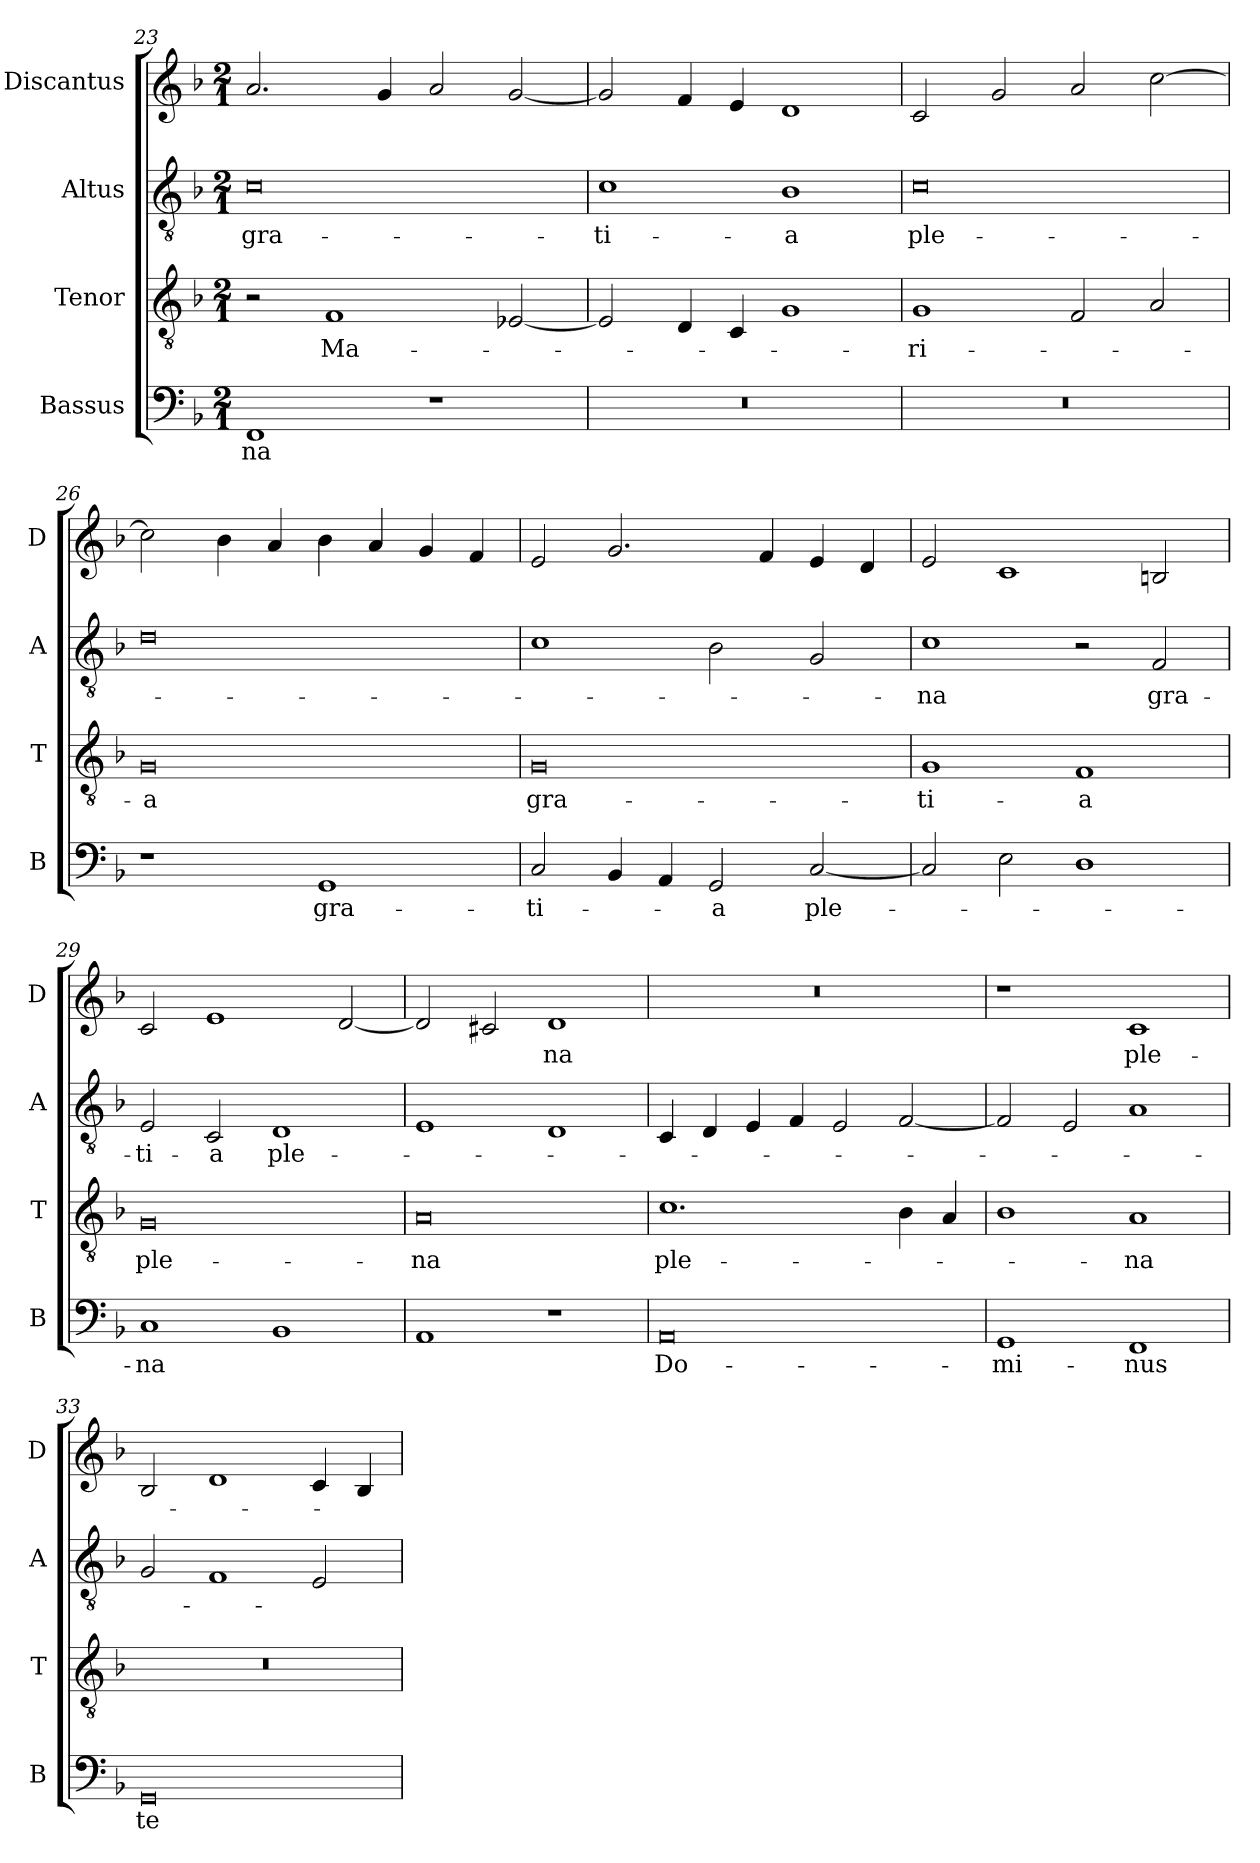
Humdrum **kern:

**kern	**text	**kern	**text	**kern	**text	**kern	**text
*part4	*part4	*part3	*part3	*part2	*part2	*part1	*part1
*staff4	*staff4	*staff3	*staff3	*staff2	*staff2	*staff1	*staff1
*I"Bassus	*	*I"Tenor	*	*I"Altus	*	*I"Discantus	*
*I'B	*	*I'T	*	*I'A	*	*I'D	*
*clefF4	*	*clefGv2	*	*clefGv2	*	*clefG2	*
*k[b-]	*	*k[b-]	*	*k[b-]	*	*k[b-]	*
*M2/1	*	*M2/1	*	*M2/1	*	*M2/1	*
=23	=23	=23	=23	=23	=23	=23	=23
1FF	-na	2r	.	0c	gra-	2.a/	.
.	.	1F	Ma-	.	.	.	.
.	.	.	.	.	.	4g/	.
1r	.	.	.	.	.	2a/	.
.	.	[2E-X/	.	.	.	[2g/	.
=24	=24	=24	=24	=24	=24	=24	=24
0r	.	2E-/]	.	1c	-ti-	2g/]	.
.	.	4D/	.	.	.	4f/	.
.	.	4C/	.	.	.	4e/	.
.	.	1G	.	1B-	-a	1d	.
=25	=25	=25	=25	=25	=25	=25	=25
0r	.	1G	-ri-	0c	ple-	2c/	.
.	.	.	.	.	.	2g/	.
.	.	2F/	.	.	.	2a/	.
.	.	2A/	.	.	.	[2cc\	.
=26	=26	=26	=26	=26	=26	=26	=26
1r	.	0G	-a	0d	.	2cc\]	.
.	.	.	.	.	.	4b-\	.
.	.	.	.	.	.	4a/	.
1GG	gra-	.	.	.	.	4b-\	.
.	.	.	.	.	.	4a/	.
.	.	.	.	.	.	4g/	.
.	.	.	.	.	.	4f/	.
=27	=27	=27	=27	=27	=27	=27	=27
2C/	-ti-	0G	gra-	1c	.	2e/	.
4BB-/	.	.	.	.	.	2.g/	.
4AA/	.	.	.	.	.	.	.
2GG/	-a	.	.	2B-\	.	.	.
.	.	.	.	.	.	4f/	.
[2C/	ple-	.	.	2G/	.	4e/	.
.	.	.	.	.	.	4d/	.
=28	=28	=28	=28	=28	=28	=28	=28
2C/]	.	1G	-ti-	1c	-na	2e/	.
2E\	.	.	.	.	.	1c	.
1D	.	1F	-a	2r	.	.	.
.	.	.	.	2F/	gra-	2Bn/	.
=29	=29	=29	=29	=29	=29	=29	=29
1C	-na	0G	ple-	2E/	-ti-	2c/	.
.	.	.	.	2C/	-a	1e	.
1BB-	.	.	.	1D	ple-	.	.
.	.	.	.	.	.	[2d/	.
=30	=30	=30	=30	=30	=30	=30	=30
1AA	.	0A	-na	1E	.	2d/]	.
.	.	.	.	.	.	2c#X/	.
1r	.	.	.	1D	.	1d	-na
=31	=31	=31	=31	=31	=31	=31	=31
0AA	Do-	1.c	ple-	4C/	.	0r	.
.	.	.	.	4D/	.	.	.
.	.	.	.	4E/	.	.	.
.	.	.	.	4F/	.	.	.
.	.	.	.	2E/	.	.	.
.	.	4B-\	.	[2F/	.	.	.
.	.	4A/	.	.	.	.	.
=32	=32	=32	=32	=32	=32	=32	=32
1GG	-mi-	1B-	.	2F/]	.	1r	.
.	.	.	.	2E/	.	.	.
1FF	-nus	1A	-na	1A	.	1c	ple-
=33	=33	=33	=33	=33	=33	=33	=33
0GG	te-	0r	.	2G/	.	2B-/	.
.	.	.	.	1F	.	1d	.
.	.	.	.	2E/	.	4c/	.
.	.	.	.	.	.	4B-/	.
=	=	=	=	=	=	=	=
*-	*-	*-	*-	*-	*-	*-	*-
